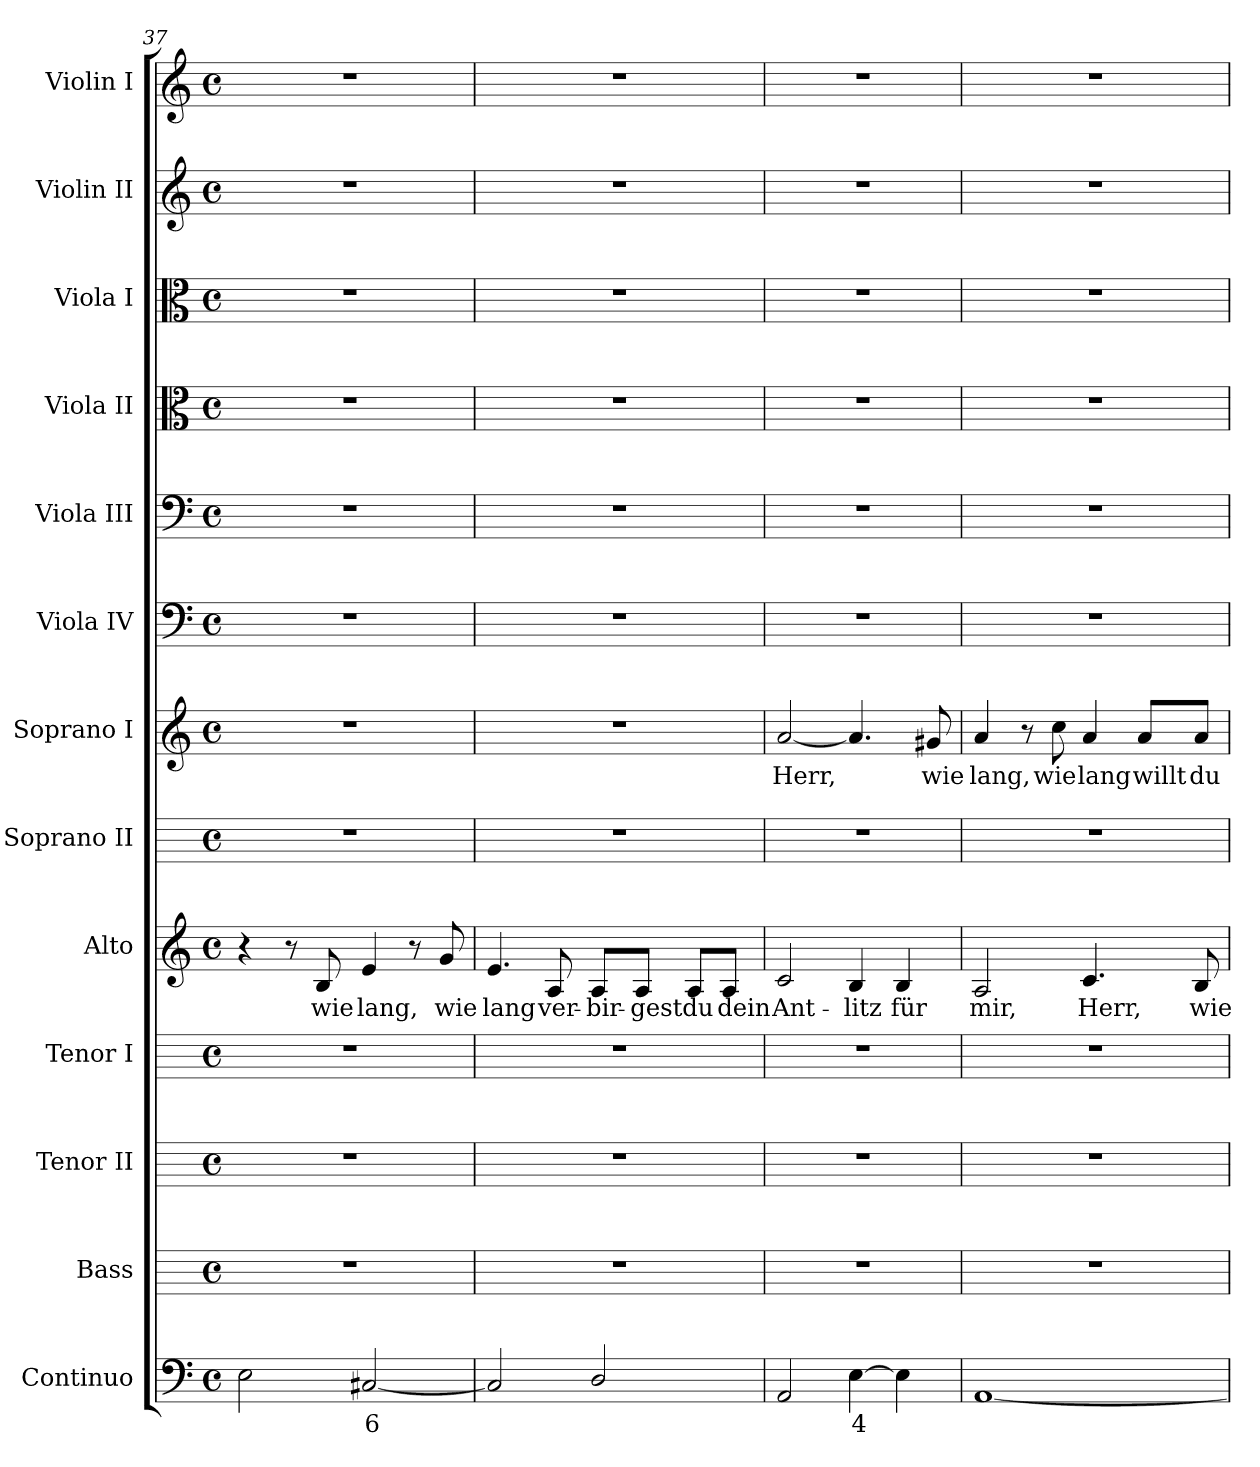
**kern	**text	**kern	**kern	**kern	**kern	**text	**kern	**kern	**text	**kern	**kern	**kern	**kern	**kern	**kern
*part13	*part13	*part12	*part11	*part10	*part9	*part9	*part8	*part7	*part7	*part6	*part5	*part4	*part3	*part2	*part1
*staff13	*staff13	*staff12	*staff11	*staff10	*staff9	*staff9	*staff8	*staff7	*staff7	*staff6	*staff5	*staff4	*staff3	*staff2	*staff1
*I"Continuo	*	*I"Bass	*I"Tenor II	*I"Tenor I	*I"Alto	*	*I"Soprano II	*I"Soprano I	*	*I"Viola IV	*I"Viola III	*I"Viola II	*I"Viola I	*I"Violin II	*I"Violin I
*	*	*I'B	*I'T II	*I'T I	*I'A	*	*I'S II	*I'S I	*	*I'IV	*I'III	*I'II	*I'I	*I'Vn II	*I'Vn I
!!LO:LB:g=z
*clefF4	*	*	*	*	*clefG2	*	*	*clefG2	*	*clefF4	*clefF4	*clefC3	*clefC3	*clefG2	*clefG2
*k[]	*	*	*	*	*k[]	*	*	*k[]	*	*k[]	*k[]	*k[]	*k[]	*k[]	*k[]
*C:	*	*	*	*	*C:	*	*	*C:	*	*C:	*C:	*C:	*C:	*C:	*C:
*M4/4	*	*M4/4	*M4/4	*M4/4	*M4/4	*	*M4/4	*M4/4	*	*M4/4	*M4/4	*M4/4	*M4/4	*M4/4	*M4/4
*met(c)	*	*met(c)	*met(c)	*met(c)	*met(c)	*	*met(c)	*met(c)	*	*met(c)	*met(c)	*met(c)	*met(c)	*met(c)	*met(c)
=37	=37	=37	=37	=37	=37	=37	=37	=37	=37	=37	=37	=37	=37	=37	=37
2E	.	1r	1r	1r	4r	.	1r	1r	.	1r	1r	1r	1r	1r	1r
.	.	.	.	.	8r	.	.	.	.	.	.	.	.	.	.
!	!	!	!	!	!	!LO:LY:b	!	!	!	!	!	!	!	!	!
.	.	.	.	.	8B	wie	.	.	.	.	.	.	.	.	.
!	!LO:LY:b	!	!	!	!	!LO:LY:b	!	!	!	!	!	!	!	!	!
[2C#X	6	.	.	.	4e	lang,	.	.	.	.	.	.	.	.	.
.	.	.	.	.	8r	.	.	.	.	.	.	.	.	.	.
!	!	!	!	!	!	!LO:LY:b	!	!	!	!	!	!	!	!	!
.	.	.	.	.	8g	wie	.	.	.	.	.	.	.	.	.
=38	=38	=38	=38	=38	=38	=38	=38	=38	=38	=38	=38	=38	=38	=38	=38
!	!	!	!	!	!	!LO:LY:b	!	!	!	!	!	!	!	!	!
2C#]	.	1r	1r	1r	4.e	lang	1r	1r	.	1r	1r	1r	1r	1r	1r
!	!	!	!	!	!	!LO:LY:b	!	!	!	!	!	!	!	!	!
.	.	.	.	.	8A	ver-	.	.	.	.	.	.	.	.	.
!	!	!	!	!	!	!LO:LY:b	!	!	!	!	!	!	!	!	!
2D/	.	.	.	.	8A/L	-bir-	.	.	.	.	.	.	.	.	.
!	!	!	!	!	!	!LO:LY:b	!	!	!	!	!	!	!	!	!
.	.	.	.	.	8A/J	-gest	.	.	.	.	.	.	.	.	.
!	!	!	!	!	!	!LO:LY:b	!	!	!	!	!	!	!	!	!
.	.	.	.	.	8A/L	du	.	.	.	.	.	.	.	.	.
!	!	!	!	!	!	!LO:LY:b	!	!	!	!	!	!	!	!	!
.	.	.	.	.	8A/J	dein	.	.	.	.	.	.	.	.	.
=39	=39	=39	=39	=39	=39	=39	=39	=39	=39	=39	=39	=39	=39	=39	=39
!	!	!	!	!	!	!LO:LY:b	!	!	!LO:LY:b	!	!	!	!	!	!
2AA	.	1r	1r	1r	2c	Ant-	1r	[2a	Herr,	1r	1r	1r	1r	1r	1r
!	!LO:LY:b	!	!	!	!	!LO:LY:b	!	!	!	!	!	!	!	!	!
[4E	4	.	.	.	4B	-litz	.	4.a]	.	.	.	.	.	.	.
!	!	!	!	!	!	!LO:LY:b	!	!	!	!	!	!	!	!	!
4E]	.	.	.	.	4B	für	.	.	.	.	.	.	.	.	.
!	!	!	!	!	!	!	!	!	!LO:LY:b	!	!	!	!	!	!
.	.	.	.	.	.	.	.	8g#X	wie	.	.	.	.	.	.
=40	=40	=40	=40	=40	=40	=40	=40	=40	=40	=40	=40	=40	=40	=40	=40
!	!	!	!	!	!	!LO:LY:b	!	!	!LO:LY:b	!	!	!	!	!	!
[1AA	.	1r	1r	1r	2A	mir,	1r	4a	lang,	1r	1r	1r	1r	1r	1r
.	.	.	.	.	.	.	.	8r	.	.	.	.	.	.	.
!	!	!	!	!	!	!	!	!	!LO:LY:b	!	!	!	!	!	!
.	.	.	.	.	.	.	.	8cc	wie	.	.	.	.	.	.
!	!	!	!	!	!	!LO:LY:b	!	!	!LO:LY:b	!	!	!	!	!	!
.	.	.	.	.	4.c	Herr,	.	4a	lang	.	.	.	.	.	.
!	!	!	!	!	!	!	!	!	!LO:LY:b	!	!	!	!	!	!
.	.	.	.	.	.	.	.	8a/L	willt	.	.	.	.	.	.
!	!	!	!	!	!	!LO:LY:b	!	!	!LO:LY:b	!	!	!	!	!	!
.	.	.	.	.	8B	wie	.	8a/J	du	.	.	.	.	.	.
=	=	=	=	=	=	=	=	=	=	=	=	=	=	=	=
*-	*-	*-	*-	*-	*-	*-	*-	*-	*-	*-	*-	*-	*-	*-	*-
